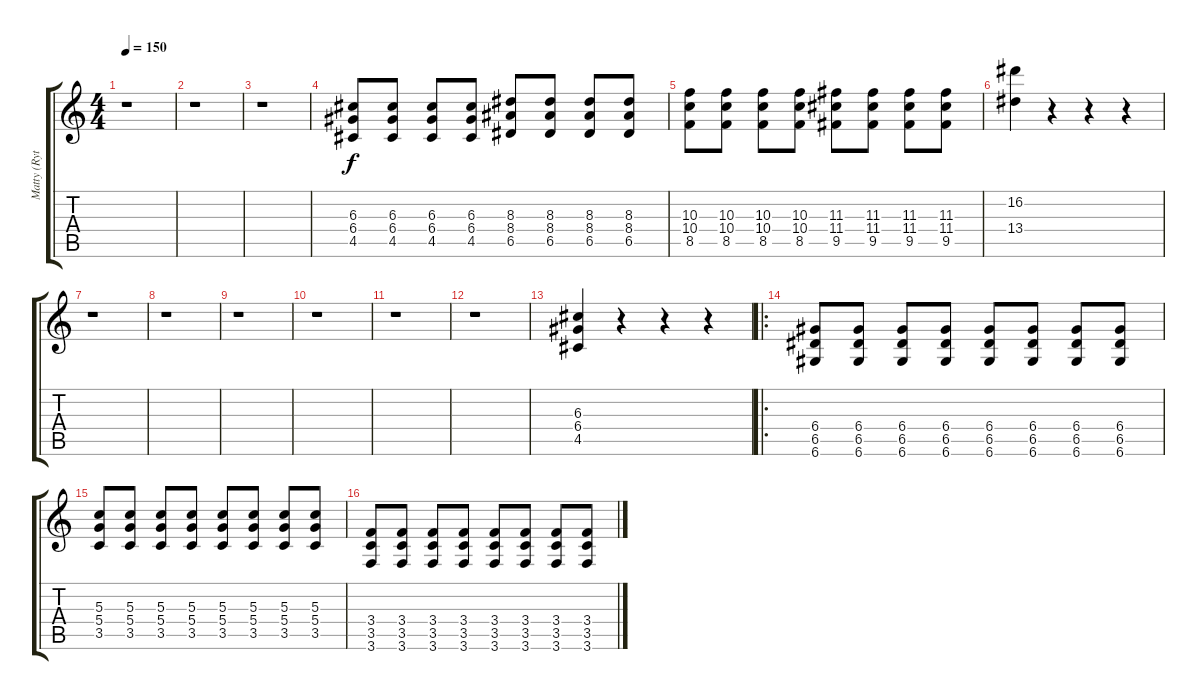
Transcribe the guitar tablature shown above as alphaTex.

\track ("Matty (Rythm)" "Matty (Ryt") {instrument distortionguitar}
\staff {score tabs}
\tuning (E4 B3 G3 D3 A2 D2) {hide}
\ts (4 4)
\tempo 150
\clef g2
\ks c
r.1{dy f} |
r.1 |
r.1 |
(6.3 6.4 4.5).8 (6.3 6.4 4.5).8 (6.3 6.4 4.5).8 (6.3 6.4 4.5).8 (8.3 8.4 6.5).8 (8.3 8.4 6.5).8 (8.3 8.4 6.5).8 (8.3 8.4 6.5).8 |
(10.3 10.4 8.5).8 (10.3 10.4 8.5).8 (10.3 10.4 8.5).8 (10.3 10.4 8.5).8 (11.3 11.4 9.5).8 (11.3 11.4 9.5).8 (11.3 11.4 9.5).8 (11.3 11.4 9.5).8 |
(16.2 13.4).4 r.4 r.4 r.4 |
r.1 |
r.1 |
r.1 |
r.1 |
r.1 |
r.1 |
(6.3 6.4 4.5).4 r.4 r.4 r.4 |
\ro
(6.4 6.5 6.6).8 (6.4 6.5 6.6).8 (6.4 6.5 6.6).8 (6.4 6.5 6.6).8 (6.4 6.5 6.6).8 (6.4 6.5 6.6).8 (6.4 6.5 6.6).8 (6.4 6.5 6.6).8 |
(5.3 5.4 3.5).8 (5.3 5.4 3.5).8 (5.3 5.4 3.5).8 (5.3 5.4 3.5).8 (5.3 5.4 3.5).8 (5.3 5.4 3.5).8 (5.3 5.4 3.5).8 (5.3 5.4 3.5).8 |
(3.4 3.5 3.6).8 (3.4 3.5 3.6).8 (3.4 3.5 3.6).8 (3.4 3.5 3.6).8 (3.4 3.5 3.6).8 (3.4 3.5 3.6).8 (3.4 3.5 3.6).8 (3.4 3.5 3.6).8
